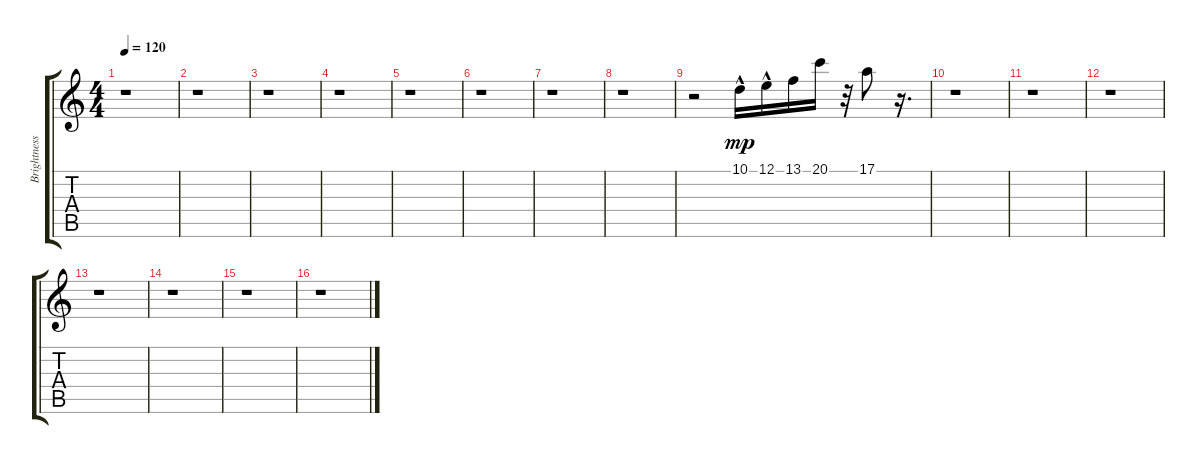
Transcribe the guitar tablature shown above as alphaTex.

\track ("Brightness" "Brightness") {instrument fx5brightness}
\staff {score tabs}
\tuning (E4 B3 G3 D3 A2 E2) {hide}
\ts (4 4)
\tempo 120
\clef g2
\ks c
r.1{dy mp} |
r.1 |
r.1 |
r.1 |
r.1 |
r.1 |
r.1 |
r.1 |
r.2 10.1{hac}.16{instrument fx5brightness} 12.1{hac}.16 13.1.16 20.1.16 r.32 17.1.8 r.16{d} |
r.1 |
r.1 |
r.1 |
r.1 |
r.1 |
r.1 |
r.1
